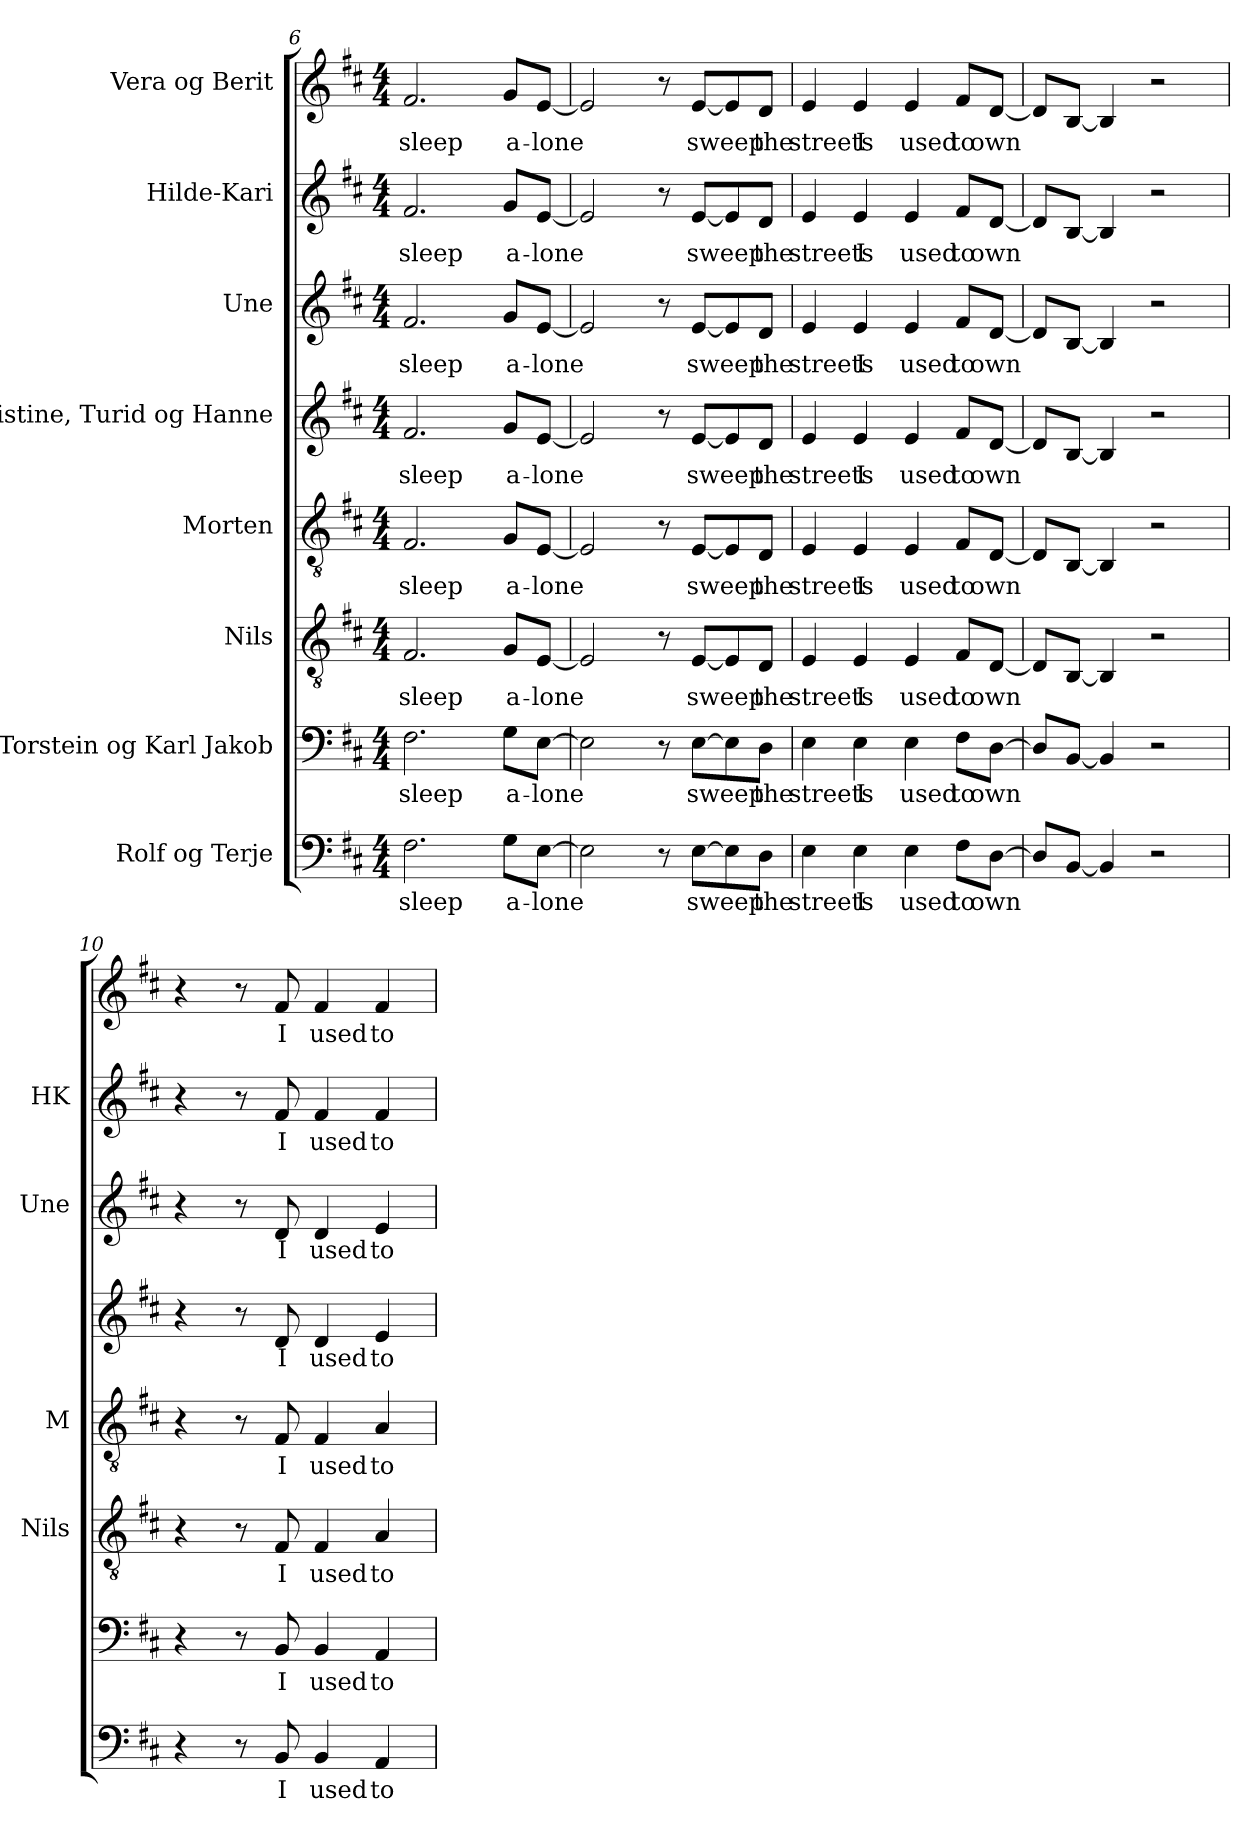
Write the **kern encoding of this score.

**kern	**text	**kern	**text	**kern	**text	**kern	**text	**kern	**text	**kern	**text	**kern	**text	**kern	**text
*part8	*part8	*part7	*part7	*part6	*part6	*part5	*part5	*part4	*part4	*part3	*part3	*part2	*part2	*part1	*part1
*staff8	*staff8	*staff7	*staff7	*staff6	*staff6	*staff5	*staff5	*staff4	*staff4	*staff3	*staff3	*staff2	*staff2	*staff1	*staff1
*I"Rolf og Terje	*	*I"Torstein og Karl Jakob	*	*I"Nils	*	*I"Morten	*	*I"Kristine, Turid og Hanne	*	*I"Une	*	*I"Hilde-Kari	*	*I"Vera og Berit	*
*	*	*	*	*I'Nils	*	*I'M	*	*	*	*I'Une	*	*I'HK	*	*	*
*clefF4	*	*clefF4	*	*clefGv2	*	*clefGv2	*	*clefG2	*	*clefG2	*	*clefG2	*	*clefG2	*
*k[f#c#]	*	*k[f#c#]	*	*k[f#c#]	*	*k[f#c#]	*	*k[f#c#]	*	*k[f#c#]	*	*k[f#c#]	*	*k[f#c#]	*
*M4/4	*	*M4/4	*	*M4/4	*	*M4/4	*	*M4/4	*	*M4/4	*	*M4/4	*	*M4/4	*
=6	=6	=6	=6	=6	=6	=6	=6	=6	=6	=6	=6	=6	=6	=6	=6
!	!LO:LY:b	!	!LO:LY:b	!	!LO:LY:b	!	!LO:LY:b	!	!LO:LY:b	!	!LO:LY:b	!	!LO:LY:b	!	!LO:LY:b
2.F#\	sleep	2.F#\	sleep	2.F#/	sleep	2.F#/	sleep	2.f#/	sleep	2.f#/	sleep	2.f#/	sleep	2.f#/	sleep
!	!LO:LY:b	!	!LO:LY:b	!	!LO:LY:b	!	!LO:LY:b	!	!LO:LY:b	!	!LO:LY:b	!	!LO:LY:b	!	!LO:LY:b
8G\L	a-	8G\L	a-	8G/L	a-	8G/L	a-	8g/L	a-	8g/L	a-	8g/L	a-	8g/L	a-
!	!LO:LY:b	!	!LO:LY:b	!	!LO:LY:b	!	!LO:LY:b	!	!LO:LY:b	!	!LO:LY:b	!	!LO:LY:b	!	!LO:LY:b
[8E\J	-lone	[8E\J	-lone	[8E/J	-lone	[8E/J	-lone	[8e/J	-lone	[8e/J	-lone	[8e/J	-lone	[8e/J	-lone
=7	=7	=7	=7	=7	=7	=7	=7	=7	=7	=7	=7	=7	=7	=7	=7
2E\]	.	2E\]	.	2E/]	.	2E/]	.	2e/]	.	2e/]	.	2e/]	.	2e/]	.
8r	.	8r	.	8r	.	8r	.	8r	.	8r	.	8r	.	8r	.
!	!LO:LY:b	!	!LO:LY:b	!	!LO:LY:b	!	!LO:LY:b	!	!LO:LY:b	!	!LO:LY:b	!	!LO:LY:b	!	!LO:LY:b
[8E\L	sweep	[8E\L	sweep	[8E/L	sweep	[8E/L	sweep	[8e/L	sweep	[8e/L	sweep	[8e/L	sweep	[8e/L	sweep
8E\]	.	8E\]	.	8E/]	.	8E/]	.	8e/]	.	8e/]	.	8e/]	.	8e/]	.
!	!LO:LY:b	!	!LO:LY:b	!	!LO:LY:b	!	!LO:LY:b	!	!LO:LY:b	!	!LO:LY:b	!	!LO:LY:b	!	!LO:LY:b
8D\J	the	8D\J	the	8D/J	the	8D/J	the	8d/J	the	8d/J	the	8d/J	the	8d/J	the
!!LO:PB:g=z
=8	=8	=8	=8	=8	=8	=8	=8	=8	=8	=8	=8	=8	=8	=8	=8
!	!LO:LY:b	!	!LO:LY:b	!	!LO:LY:b	!	!LO:LY:b	!	!LO:LY:b	!	!LO:LY:b	!	!LO:LY:b	!	!LO:LY:b
4E\	streets	4E\	streets	4E/	streets	4E/	streets	4e/	streets	4e/	streets	4e/	streets	4e/	streets
!	!LO:LY:b	!	!LO:LY:b	!	!LO:LY:b	!	!LO:LY:b	!	!LO:LY:b	!	!LO:LY:b	!	!LO:LY:b	!	!LO:LY:b
4E\	I	4E\	I	4E/	I	4E/	I	4e/	I	4e/	I	4e/	I	4e/	I
!	!LO:LY:b	!	!LO:LY:b	!	!LO:LY:b	!	!LO:LY:b	!	!LO:LY:b	!	!LO:LY:b	!	!LO:LY:b	!	!LO:LY:b
4E\	used	4E\	used	4E/	used	4E/	used	4e/	used	4e/	used	4e/	used	4e/	used
!	!LO:LY:b	!	!LO:LY:b	!	!LO:LY:b	!	!LO:LY:b	!	!LO:LY:b	!	!LO:LY:b	!	!LO:LY:b	!	!LO:LY:b
8F#\L	to	8F#\L	to	8F#/L	to	8F#/L	to	8f#/L	to	8f#/L	to	8f#/L	to	8f#/L	to
!	!LO:LY:b	!	!LO:LY:b	!	!LO:LY:b	!	!LO:LY:b	!	!LO:LY:b	!	!LO:LY:b	!	!LO:LY:b	!	!LO:LY:b
[8D\J	own	[8D\J	own	[8D/J	own	[8D/J	own	[8d/J	own	[8d/J	own	[8d/J	own	[8d/J	own
=9	=9	=9	=9	=9	=9	=9	=9	=9	=9	=9	=9	=9	=9	=9	=9
8D/L]	.	8D/L]	.	8D/L]	.	8D/L]	.	8d/L]	.	8d/L]	.	8d/L]	.	8d/L]	.
[8BB/J	.	[8BB/J	.	[8BB/J	.	[8BB/J	.	[8B/J	.	[8B/J	.	[8B/J	.	[8B/J	.
4BB/]	.	4BB/]	.	4BB/]	.	4BB/]	.	4B/]	.	4B/]	.	4B/]	.	4B/]	.
2r	.	2r	.	2r	.	2r	.	2r	.	2r	.	2r	.	2r	.
=10	=10	=10	=10	=10	=10	=10	=10	=10	=10	=10	=10	=10	=10	=10	=10
4r	.	4r	.	4r	.	4r	.	4r	.	4r	.	4r	.	4r	.
8r	.	8r	.	8r	.	8r	.	8r	.	8r	.	8r	.	8r	.
!	!LO:LY:b	!	!LO:LY:b	!	!LO:LY:b	!	!LO:LY:b	!	!LO:LY:b	!	!LO:LY:b	!	!LO:LY:b	!	!LO:LY:b
8BB/	I	8BB/	I	8F#/	I	8F#/	I	8d/	I	8d/	I	8f#/	I	8f#/	I
!	!LO:LY:b	!	!LO:LY:b	!	!LO:LY:b	!	!LO:LY:b	!	!LO:LY:b	!	!LO:LY:b	!	!LO:LY:b	!	!LO:LY:b
4BB/	used	4BB/	used	4F#/	used	4F#/	used	4d/	used	4d/	used	4f#/	used	4f#/	used
!	!LO:LY:b	!	!LO:LY:b	!	!LO:LY:b	!	!LO:LY:b	!	!LO:LY:b	!	!LO:LY:b	!	!LO:LY:b	!	!LO:LY:b
4AA/	to	4AA/	to	4A/	to	4A/	to	4e/	to	4e/	to	4f#/	to	4f#/	to
=	=	=	=	=	=	=	=	=	=	=	=	=	=	=	=
*-	*-	*-	*-	*-	*-	*-	*-	*-	*-	*-	*-	*-	*-	*-	*-
